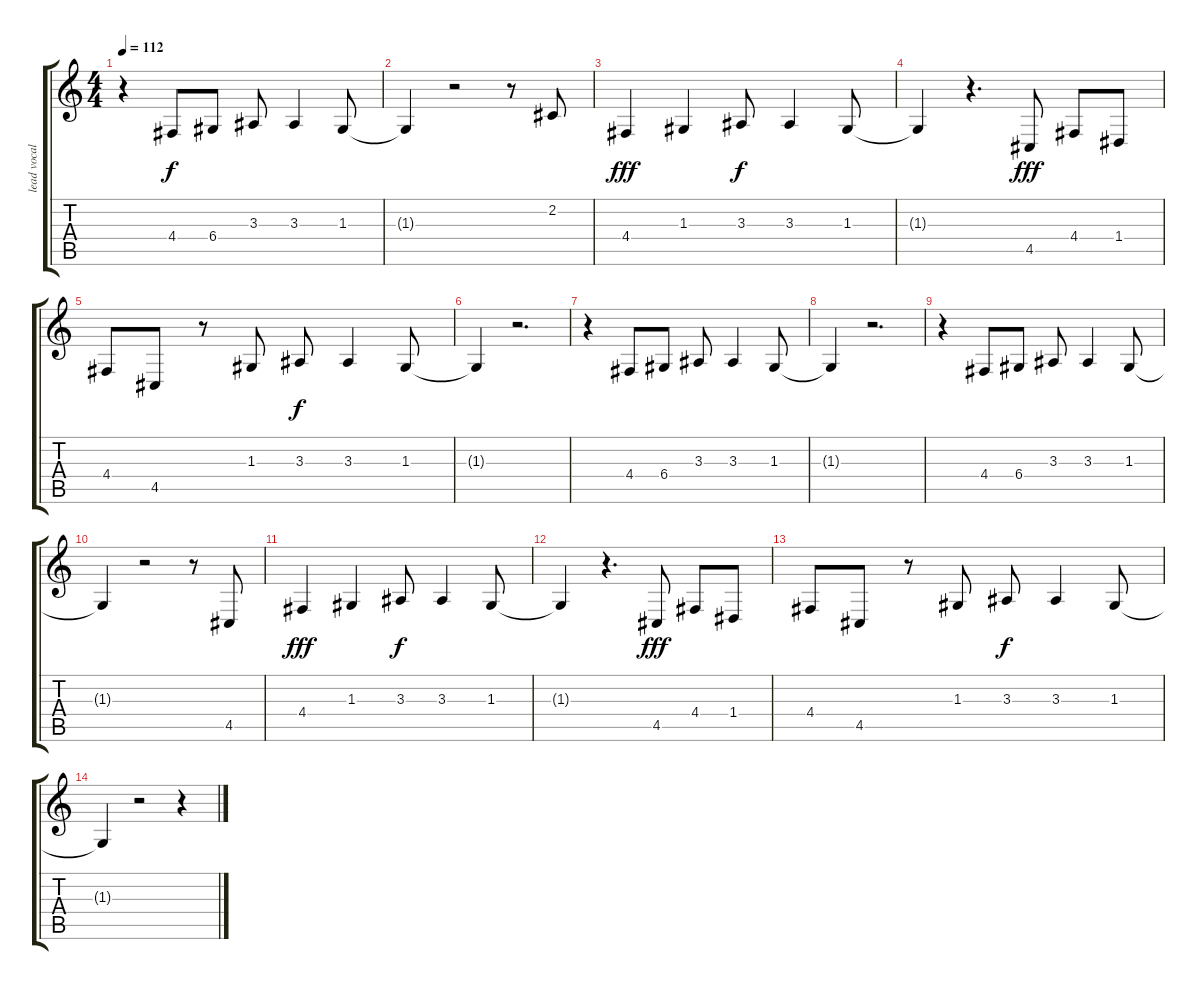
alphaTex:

\track ("lead vocal" "lead vocal") {instrument oboe}
\staff {score tabs}
\tuning (E4 B3 G3 D3 A2 E2) {hide}
\ts (4 4)
\tempo 112
\clef g2
\ks c
r.4{dy f} 4.4.8 6.4.8 3.3.8 3.3.4 1.3.8 |
1.3{t}.4 r.2 r.8 2.2.8 |
4.4.4{dy fff} 1.3.4 3.3.8{dy f} 3.3.4 1.3.8 |
1.3{t}.4 r.4{d} 4.5.8{dy fff} 4.4.8 1.4.8 |
4.4.8{volume 16} 4.5.8{volume 16} r.8 1.3.8{volume 15} 3.3.8{dy f volume 15} 3.3.4{volume 15} 1.3.8{volume 15} |
1.3{t}.4 r.2{d} |
r.4 4.4.8{volume 13} 6.4.8{volume 12} 3.3.8{volume 12} 3.3.4{volume 12} 1.3.8{volume 12} |
1.3{t}.4 r.2{d} |
r.4 4.4.8{volume 10} 6.4.8{volume 10} 3.3.8{volume 10} 3.3.4{volume 9} 1.3.8{volume 9} |
1.3{t}.4 r.2 r.8 4.5.8{volume 8} |
4.4.4{dy fff volume 7} 1.3.4{volume 7} 3.3.8{dy f volume 6} 3.3.4{volume 6} 1.3.8{volume 6} |
1.3{t}.4 r.4{d} 4.5.8{dy fff volume 5} 4.4.8{volume 5} 1.4.8{volume 5} |
4.4.8{volume 4} 4.5.8{volume 4} r.8 1.3.8{volume 4} 3.3.8{dy f volume 4} 3.3.4{volume 4} 1.3.8{volume 3} |
1.3{t}.4 r.2 r.4
